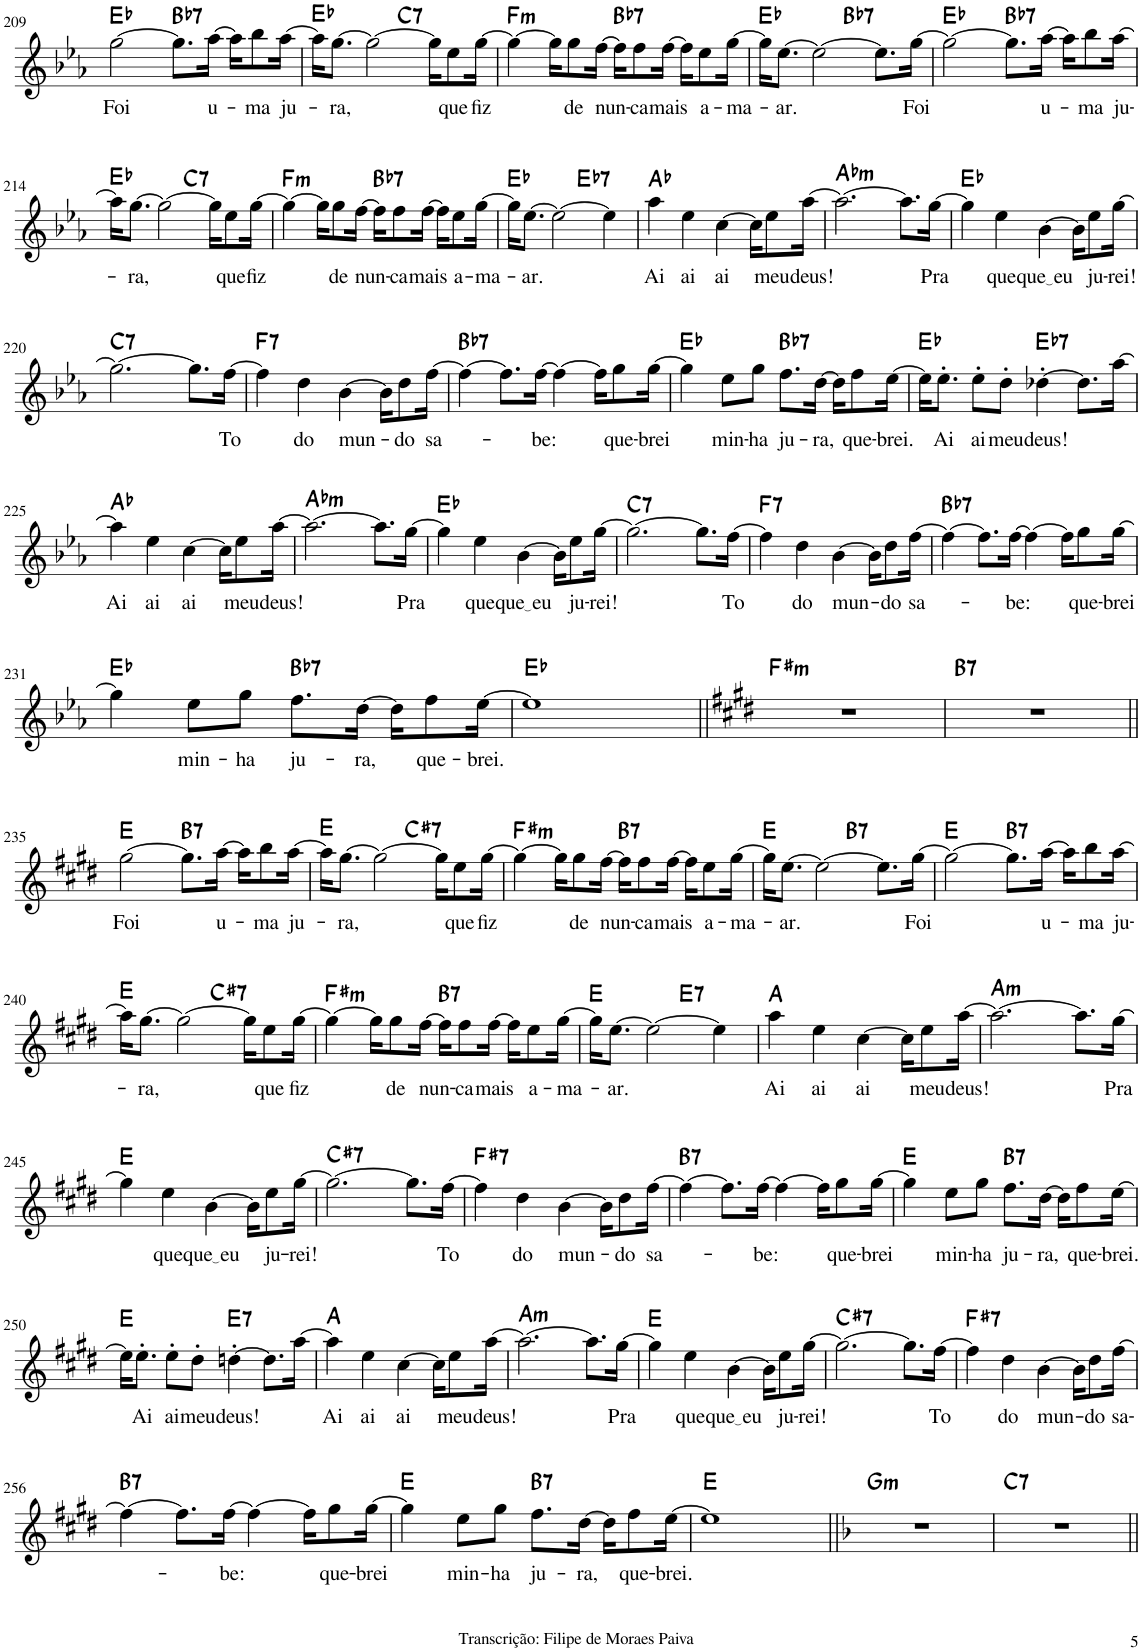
**kern	**text	**harte
*part1	*part1	*part1
*staff1	*staff1	*
*I"Melodia	*	*
!!LO:PB:g=z
*clefG2	*	*
*k[b-e-a-]	*	*
*M4/4	*	*
=209	=209	=209
!	!LO:LY:b	!
[2gg\	Foi	Eb:maj
!	!	!LO:H:kt=7
8.gg\L]	.	Bb:7
!	!LO:LY:b	!
[16aa-\Jk	u-	.
16aa-\KL]	.	.
!	!LO:LY:b	!
8bb-\	-ma	.
!	!LO:LY:b	!
[16aa-\Jk	ju-	.
=210	=210	=210
*^	*	*
16aa-\KL]	2ryy	.	Eb:maj
!	!	!LO:LY:b	!
[8.gg\J	.	-ra,	.
2gg\_	.	.	.
!	!	!	!LO:H:kt=7
.	2ryy	.	C:7
16gg\KL]	.	.	.
!	!	!LO:LY:b	!
8ee-\	.	que	.
!	!	!LO:LY:b	!
[16gg\Jk	.	fiz	.
=211	=211	=211	=211
!	!	!	!LO:H:kt=m
*v	*v	*	*
4gg\_	.	F:min
16gg\KL]	.	.
!	!LO:LY:b	!
8gg\	de	.
!	!LO:LY:b	!
[16ff\Jk	nun-	.
!	!	!LO:H:kt=7
16ff\KL]	.	Bb:7
!	!LO:LY:b	!
8ff\	-ca	.
!	!LO:LY:b	!
[16ff\Jk	mais	.
16ff\KL]	.	.
!	!LO:LY:b	!
8ee-\	a-	.
!	!LO:LY:b	!
[16gg\Jk	-ma-	.
=212	=212	=212
*^	*	*
16gg\KL]	2ryy	.	Eb:maj
!	!	!LO:LY:b	!
[8.ee-\J	.	-ar.	.
2ee-\_	.	.	.
!	!	!	!LO:H:kt=7
.	2ryy	.	Bb:7
8.ee-\L]	.	.	.
!	!	!LO:LY:b	!
[16gg\Jk	.	Foi	.
*v	*v	*	*
=213	=213	=213
2gg\_	.	Eb:maj
!	!	!LO:H:kt=7
8.gg\L]	.	Bb:7
!	!LO:LY:b	!
[16aa-\Jk	u-	.
16aa-\KL]	.	.
!	!LO:LY:b	!
8bb-\	-ma	.
!	!LO:LY:b	!
[16aa-\Jk	ju-	.
!!LO:LB:g=z
=214	=214	=214
*^	*	*
16aa-\KL]	2ryy	.	Eb:maj
!	!	!LO:LY:b	!
[8.gg\J	.	-ra,	.
2gg\_	.	.	.
!	!	!	!LO:H:kt=7
.	2ryy	.	C:7
16gg\KL]	.	.	.
!	!	!LO:LY:b	!
8ee-\	.	que	.
!	!	!LO:LY:b	!
[16gg\Jk	.	fiz	.
=215	=215	=215	=215
!	!	!	!LO:H:kt=m
*v	*v	*	*
4gg\_	.	F:min
16gg\KL]	.	.
!	!LO:LY:b	!
8gg\	de	.
!	!LO:LY:b	!
[16ff\Jk	nun-	.
!	!	!LO:H:kt=7
16ff\KL]	.	Bb:7
!	!LO:LY:b	!
8ff\	-ca	.
!	!LO:LY:b	!
[16ff\Jk	mais	.
16ff\KL]	.	.
!	!LO:LY:b	!
8ee-\	a-	.
!	!LO:LY:b	!
[16gg\Jk	-ma-	.
=216	=216	=216
*^	*	*
16gg\KL]	2ryy	.	Eb:maj
!	!	!LO:LY:b	!
[8.ee-\J	.	-ar.	.
2ee-\_	.	.	.
!	!	!	!LO:H:kt=7
.	2ryy	.	Eb:7
4ee-\]	.	.	.
=217	=217	=217	=217
!	!	!LO:LY:b	!
*v	*v	*	*
4aa-\	Ai	Ab:maj
!	!LO:LY:b	!
4ee-\	ai	.
!	!LO:LY:b	!
[4cc\	ai	.
16cc\KL]	.	.
!	!LO:LY:b	!
8ee-\	meu	.
!	!LO:LY:b	!
[16aa-\Jk	deus!	.
=218	=218	=218
!	!	!LO:H:kt=m
2.aa-\_	.	Ab:min
8.aa-\L]	.	.
!	!LO:LY:b	!
[16gg\Jk	Pra	.
=219	=219	=219
4gg\]	.	Eb:maj
!	!LO:LY:b	!
4ee-\	que	.
!	!LO:LY:b	!
[4b-\	que eu	.
16b-\KL]	.	.
!	!LO:LY:b	!
8ee-\	ju-	.
!	!LO:LY:b	!
[16gg\Jk	-rei!	.
!!LO:LB:g=z
=220	=220	=220
!	!	!LO:H:kt=7
2.gg\_	.	C:7
8.gg\L]	.	.
!	!LO:LY:b	!
[16ff\Jk	To	.
=221	=221	=221
!	!	!LO:H:kt=7
4ff\]	.	F:7
!	!LO:LY:b	!
4dd\	do	.
!	!LO:LY:b	!
[4b-\	mun-	.
16b-\KL]	.	.
!	!LO:LY:b	!
8dd\	-do	.
!	!LO:LY:b	!
[16ff\Jk	sa-	.
=222	=222	=222
!	!	!LO:H:kt=7
4ff\_	.	Bb:7
8.ff\L]	.	.
!	!LO:LY:b	!
[16ff\Jk	-be:	.
4ff\_	.	.
16ff\KL]	.	.
!	!LO:LY:b	!
8gg\	que-	.
!	!LO:LY:b	!
[16gg\Jk	-brei	.
=223	=223	=223
4gg\]	.	Eb:maj
!	!LO:LY:b	!
8ee-\L	min-	.
!	!LO:LY:b	!
8gg\J	-ha	.
!	!LO:LY:b	!LO:H:kt=7
8.ff\L	ju-	Bb:7
!	!LO:LY:b	!
[16dd\Jk	-ra,	.
16dd\KL]	.	.
!	!LO:LY:b	!
8ff\	que-	.
!	!LO:LY:b	!
[16ee-\Jk	-brei.	.
=224	=224	=224
16ee-\KL]	.	Eb:maj
!	!LO:LY:b	!
8.ee-'\J	Ai	.
!	!LO:LY:b	!
8ee-'\L	ai	.
!	!LO:LY:b	!
8dd'\J	meu	.
!	!LO:LY:b	!LO:H:kt=7
[4dd-X'\	deus!	Eb:7
8.dd-\L]	.	.
[16aa-\Jk	.	.
!!LO:LB:g=z
=225	=225	=225
!	!LO:LY:b	!
4aa-\]	Ai	Ab:maj
!	!LO:LY:b	!
4ee-\	ai	.
!	!LO:LY:b	!
[4cc\	ai	.
16cc\KL]	.	.
!	!LO:LY:b	!
8ee-\	meu	.
!	!LO:LY:b	!
[16aa-\Jk	deus!	.
=226	=226	=226
!	!	!LO:H:kt=m
2.aa-\_	.	Ab:min
8.aa-\L]	.	.
!	!LO:LY:b	!
[16gg\Jk	Pra	.
=227	=227	=227
4gg\]	.	Eb:maj
!	!LO:LY:b	!
4ee-\	que	.
!	!LO:LY:b	!
[4b-\	que eu	.
16b-\KL]	.	.
!	!LO:LY:b	!
8ee-\	ju-	.
!	!LO:LY:b	!
[16gg\Jk	-rei!	.
=228	=228	=228
!	!	!LO:H:kt=7
2.gg\_	.	C:7
8.gg\L]	.	.
!	!LO:LY:b	!
[16ff\Jk	To	.
=229	=229	=229
!	!	!LO:H:kt=7
4ff\]	.	F:7
!	!LO:LY:b	!
4dd\	do	.
!	!LO:LY:b	!
[4b-\	mun-	.
16b-\KL]	.	.
!	!LO:LY:b	!
8dd\	-do	.
!	!LO:LY:b	!
[16ff\Jk	sa-	.
=230	=230	=230
!	!	!LO:H:kt=7
4ff\_	.	Bb:7
8.ff\L]	.	.
!	!LO:LY:b	!
[16ff\Jk	-be:	.
4ff\_	.	.
16ff\KL]	.	.
!	!LO:LY:b	!
8gg\	que-	.
!	!LO:LY:b	!
[16gg\Jk	-brei	.
!!LO:LB:g=z
=231	=231	=231
4gg\]	.	Eb:maj
!	!LO:LY:b	!
8ee-\L	min-	.
!	!LO:LY:b	!
8gg\J	-ha	.
!	!LO:LY:b	!LO:H:kt=7
8.ff\L	ju-	Bb:7
!	!LO:LY:b	!
[16dd\Jk	-ra,	.
16dd\KL]	.	.
!	!LO:LY:b	!
8ff\	que-	.
!	!LO:LY:b	!
[16ee-\Jk	-brei.	.
=232	=232	=232
1ee-]	.	Eb:maj
=233||	=233||	=233||
*k[f#c#g#d#]	*	*
!	!	!LO:H:kt=m
1r	.	F#:min
=234	=234	=234
!	!	!LO:H:kt=7
1r	.	B:7
!!LO:LB:g=z
=235||	=235||	=235||
*k[f#c#g#d#]	*	*
!	!LO:LY:b	!
[2gg#\	Foi	E:maj
!	!	!LO:H:kt=7
8.gg#\L]	.	B:7
!	!LO:LY:b	!
[16aa\Jk	u-	.
16aa\KL]	.	.
!	!LO:LY:b	!
8bb\	-ma	.
!	!LO:LY:b	!
[16aa\Jk	ju-	.
=236	=236	=236
*^	*	*
16aa\KL]	2ryy	.	E:maj
!	!	!LO:LY:b	!
[8.gg#\J	.	-ra,	.
2gg#\_	.	.	.
!	!	!	!LO:H:kt=7
.	2ryy	.	C#:7
16gg#\KL]	.	.	.
!	!	!LO:LY:b	!
8ee\	.	que	.
!	!	!LO:LY:b	!
[16gg#\Jk	.	fiz	.
=237	=237	=237	=237
!	!	!	!LO:H:kt=m
*v	*v	*	*
4gg#\_	.	F#:min
16gg#\KL]	.	.
!	!LO:LY:b	!
8gg#\	de	.
!	!LO:LY:b	!
[16ff#\Jk	nun-	.
!	!	!LO:H:kt=7
16ff#\KL]	.	B:7
!	!LO:LY:b	!
8ff#\	-ca	.
!	!LO:LY:b	!
[16ff#\Jk	mais	.
16ff#\KL]	.	.
!	!LO:LY:b	!
8ee\	a-	.
!	!LO:LY:b	!
[16gg#\Jk	-ma-	.
=238	=238	=238
*^	*	*
16gg#\KL]	2ryy	.	E:maj
!	!	!LO:LY:b	!
[8.ee\J	.	-ar.	.
2ee\_	.	.	.
!	!	!	!LO:H:kt=7
.	2ryy	.	B:7
8.ee\L]	.	.	.
!	!	!LO:LY:b	!
[16gg#\Jk	.	Foi	.
*v	*v	*	*
=239	=239	=239
2gg#\_	.	E:maj
!	!	!LO:H:kt=7
8.gg#\L]	.	B:7
!	!LO:LY:b	!
[16aa\Jk	u-	.
16aa\KL]	.	.
!	!LO:LY:b	!
8bb\	-ma	.
!	!LO:LY:b	!
[16aa\Jk	ju-	.
!!LO:LB:g=z
=240	=240	=240
*^	*	*
16aa\KL]	2ryy	.	E:maj
!	!	!LO:LY:b	!
[8.gg#\J	.	-ra,	.
2gg#\_	.	.	.
!	!	!	!LO:H:kt=7
.	2ryy	.	C#:7
16gg#\KL]	.	.	.
!	!	!LO:LY:b	!
8ee\	.	que	.
!	!	!LO:LY:b	!
[16gg#\Jk	.	fiz	.
=241	=241	=241	=241
!	!	!	!LO:H:kt=m
*v	*v	*	*
4gg#\_	.	F#:min
16gg#\KL]	.	.
!	!LO:LY:b	!
8gg#\	de	.
!	!LO:LY:b	!
[16ff#\Jk	nun-	.
!	!	!LO:H:kt=7
16ff#\KL]	.	B:7
!	!LO:LY:b	!
8ff#\	-ca	.
!	!LO:LY:b	!
[16ff#\Jk	mais	.
16ff#\KL]	.	.
!	!LO:LY:b	!
8ee\	a-	.
!	!LO:LY:b	!
[16gg#\Jk	-ma-	.
=242	=242	=242
*^	*	*
16gg#\KL]	2ryy	.	E:maj
!	!	!LO:LY:b	!
[8.ee\J	.	-ar.	.
2ee\_	.	.	.
!	!	!	!LO:H:kt=7
.	2ryy	.	E:7
4ee\]	.	.	.
=243	=243	=243	=243
!	!	!LO:LY:b	!
*v	*v	*	*
4aa\	Ai	A:maj
!	!LO:LY:b	!
4ee\	ai	.
!	!LO:LY:b	!
[4cc#\	ai	.
16cc#\KL]	.	.
!	!LO:LY:b	!
8ee\	meu	.
!	!LO:LY:b	!
[16aa\Jk	deus!	.
=244	=244	=244
!	!	!LO:H:kt=m
2.aa\_	.	A:min
8.aa\L]	.	.
!	!LO:LY:b	!
[16gg#\Jk	Pra	.
!!LO:LB:g=z
=245	=245	=245
4gg#\]	.	E:maj
!	!LO:LY:b	!
4ee\	que	.
!	!LO:LY:b	!
[4b\	que eu	.
16b\KL]	.	.
!	!LO:LY:b	!
8ee\	ju-	.
!	!LO:LY:b	!
[16gg#\Jk	-rei!	.
=246	=246	=246
!	!	!LO:H:kt=7
2.gg#\_	.	C#:7
8.gg#\L]	.	.
!	!LO:LY:b	!
[16ff#\Jk	To	.
=247	=247	=247
!	!	!LO:H:kt=7
4ff#\]	.	F#:7
!	!LO:LY:b	!
4dd#\	do	.
!	!LO:LY:b	!
[4b\	mun-	.
16b\KL]	.	.
!	!LO:LY:b	!
8dd#\	-do	.
!	!LO:LY:b	!
[16ff#\Jk	sa-	.
=248	=248	=248
!	!	!LO:H:kt=7
4ff#\_	.	B:7
8.ff#\L]	.	.
!	!LO:LY:b	!
[16ff#\Jk	-be:	.
4ff#\_	.	.
16ff#\KL]	.	.
!	!LO:LY:b	!
8gg#\	que-	.
!	!LO:LY:b	!
[16gg#\Jk	-brei	.
=249	=249	=249
4gg#\]	.	E:maj
!	!LO:LY:b	!
8ee\L	min-	.
!	!LO:LY:b	!
8gg#\J	-ha	.
!	!LO:LY:b	!LO:H:kt=7
8.ff#\L	ju-	B:7
!	!LO:LY:b	!
[16dd#\Jk	-ra,	.
16dd#\KL]	.	.
!	!LO:LY:b	!
8ff#\	que-	.
!	!LO:LY:b	!
[16ee\Jk	-brei.	.
!!LO:LB:g=z
=250	=250	=250
16ee\KL]	.	E:maj
!	!LO:LY:b	!
8.ee'\J	Ai	.
!	!LO:LY:b	!
8ee'\L	ai	.
!	!LO:LY:b	!
8dd#'\J	meu	.
!	!LO:LY:b	!LO:H:kt=7
[4ddn'\	deus!	E:7
8.dd\L]	.	.
[16aa\Jk	.	.
=251	=251	=251
!	!LO:LY:b	!
4aa\]	Ai	A:maj
!	!LO:LY:b	!
4ee\	ai	.
!	!LO:LY:b	!
[4cc#\	ai	.
16cc#\KL]	.	.
!	!LO:LY:b	!
8ee\	meu	.
!	!LO:LY:b	!
[16aa\Jk	deus!	.
=252	=252	=252
!	!	!LO:H:kt=m
2.aa\_	.	A:min
8.aa\L]	.	.
!	!LO:LY:b	!
[16gg#\Jk	Pra	.
=253	=253	=253
4gg#\]	.	E:maj
!	!LO:LY:b	!
4ee\	que	.
!	!LO:LY:b	!
[4b\	que eu	.
16b\KL]	.	.
!	!LO:LY:b	!
8ee\	ju-	.
!	!LO:LY:b	!
[16gg#\Jk	-rei!	.
=254	=254	=254
!	!	!LO:H:kt=7
2.gg#\_	.	C#:7
8.gg#\L]	.	.
!	!LO:LY:b	!
[16ff#\Jk	To	.
=255	=255	=255
!	!	!LO:H:kt=7
4ff#\]	.	F#:7
!	!LO:LY:b	!
4dd#\	do	.
!	!LO:LY:b	!
[4b\	mun-	.
16b\KL]	.	.
!	!LO:LY:b	!
8dd#\	-do	.
!	!LO:LY:b	!
[16ff#\Jk	sa-	.
!!LO:LB:g=z
=256	=256	=256
!	!	!LO:H:kt=7
4ff#\_	.	B:7
8.ff#\L]	.	.
!	!LO:LY:b	!
[16ff#\Jk	-be:	.
4ff#\_	.	.
16ff#\KL]	.	.
!	!LO:LY:b	!
8gg#\	que-	.
!	!LO:LY:b	!
[16gg#\Jk	-brei	.
=257	=257	=257
4gg#\]	.	E:maj
!	!LO:LY:b	!
8ee\L	min-	.
!	!LO:LY:b	!
8gg#\J	-ha	.
!	!LO:LY:b	!LO:H:kt=7
8.ff#\L	ju-	B:7
!	!LO:LY:b	!
[16dd#\Jk	-ra,	.
16dd#\KL]	.	.
!	!LO:LY:b	!
8ff#\	que-	.
!	!LO:LY:b	!
[16ee\Jk	-brei.	.
=258	=258	=258
1ee]	.	E:maj
=259||	=259||	=259||
*k[b-]	*	*
!	!	!LO:H:kt=m
1r	.	G:min
=260	=260	=260
!	!	!LO:H:kt=7
1r	.	C:7
=||	=||	=||
*-	*-	*-
